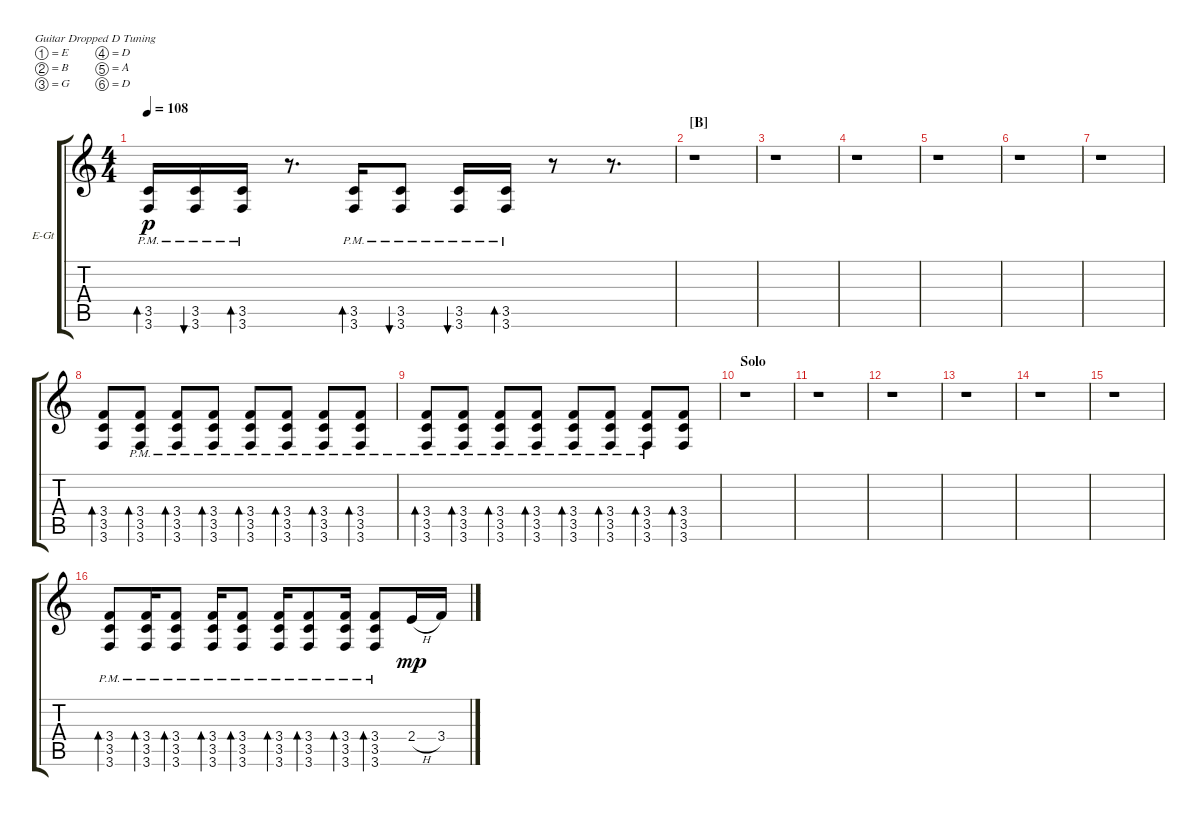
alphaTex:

\defaultSystemsLayout 4
\bracketExtendMode groupsimilarinstruments
\firstSystemTrackNameOrientation horizontal
\otherSystemsTrackNameOrientation horizontal
\track ("E. Guitar 2 (P.M.)" "E-Gt") {instrument distortionguitar}
\staff {score tabs}
\tuning (E4 B3 G3 D3 A2 D2)
\ts (4 4)
\tempo 108
\clef g2
\scale
0.333333
\ks c
(3.6{pm} 3.5{pm}).16{bd 30 dy p} (3.6{pm} 3.5{pm}).16{bu 30} (3.6{pm} 3.5{pm}).16{bd 30} r.8{d} (3.6{pm} 3.5{pm}).16{bd 30} (3.6{pm} 3.5{pm}).8{bu 30} (3.6{pm} 3.5{pm}).16{bu 30} (3.6{pm} 3.5{pm}).16{bd 30} r.8 r.8{d} |
\section ("B" "")
\scale
0.333333 r.1 |
\scale
0.333333 r.1 |
\scale
0.333333 r.1 |
\scale
0.333333 r.1 |
\scale
0.333333 r.1 |
\scale
0.333333 r.1 |
\scale
0.333333 (3.6 3.5 3.4).8{bd 30} (3.6{pm} 3.5{pm} 3.4{pm}).8{bd 30} (3.6{pm} 3.5{pm} 3.4{pm}).8{bd 30} (3.6{pm} 3.5{pm} 3.4{pm}).8{bd 30} (3.6{pm} 3.5{pm} 3.4{pm}).8{bd 30} (3.6{pm} 3.5{pm} 3.4{pm}).8{bd 30} (3.6{pm} 3.5{pm} 3.4{pm}).8{bd 30} (3.6{pm} 3.5{pm} 3.4{pm}).8{bd 30} |
\scale
0.333333 (3.5{pm} 3.4{pm} 3.6{pm}).8{bd 30} (3.5{pm} 3.4{pm} 3.6{pm}).8{bd 30} (3.5{pm} 3.4{pm} 3.6{pm}).8{bd 30} (3.5{pm} 3.4{pm} 3.6{pm}).8{bd 30} (3.5{pm} 3.4{pm} 3.6).8{bd 30} (3.5{pm} 3.4{pm} 3.6).8{bd 30} (3.5 3.4{pm} 3.6).8{bd 30} (3.5 3.4 3.6).8{bd 30} |
\section ("" "Solo")
\scale
0.333333 r.1 |
\scale
0.333333 r.1 |
\scale
0.333333 r.1 |
\scale
0.333333 r.1 |
\scale
0.333333 r.1 |
\scale
0.333333 r.1 |
\scale
0.333333 (3.6{pm} 3.5{pm} 3.4{pm}).8{bd 30} (3.6{pm} 3.5{pm} 3.4{pm}).16{bd 30} (3.6{pm} 3.5{pm} 3.4{pm}).8{bd 30} (3.6{pm} 3.5{pm} 3.4{pm}).16{bd 30} (3.6{pm} 3.5{pm} 3.4{pm}).8{bd 30} (3.6{pm} 3.5{pm} 3.4{pm}).16{bd 30} (3.6{pm} 3.5{pm} 3.4{pm}).8{bd 30} (3.6{pm} 3.5{pm} 3.4{pm}).16{bd 30} (3.6{pm} 3.5{pm} 3.4{pm}).8{bd 30} 2.4{h}.16{dy mp} 3.4.16
